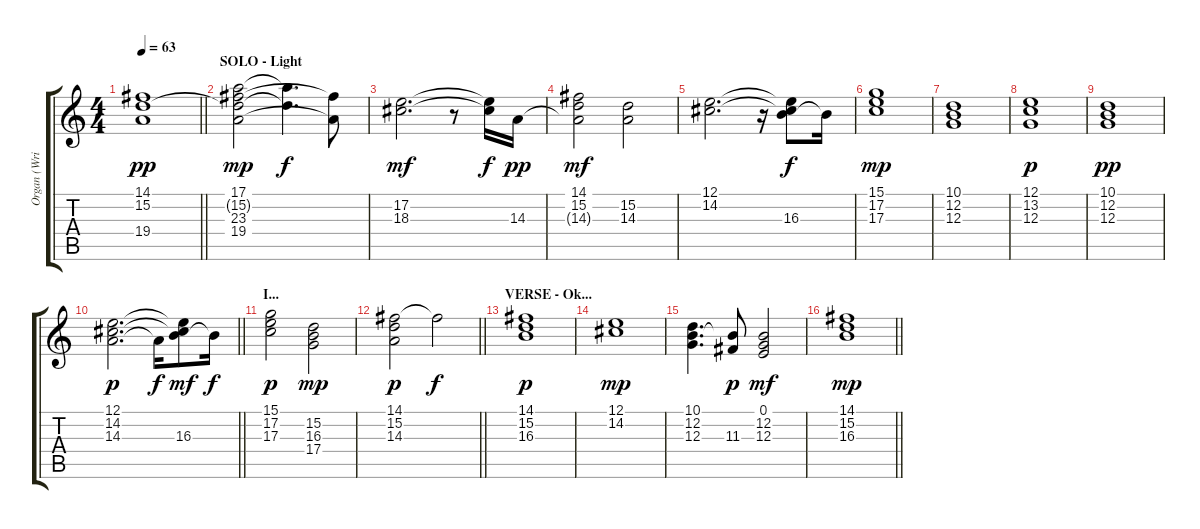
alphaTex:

\track ("Organ (Wright)" "Organ (Wri") {instrument rockorgan}
\staff {score tabs}
\tuning (E4 B3 G3 D3 A2 E2) {hide}
\ts (4 4)
\tempo 63
\clef g2
\barLineRight lightlight
\ks c
(14.1 15.2 19.4).1{dy pp} |
\section ("" "SOLO - Light")
(17.1 15.2{t} 23.3 19.4).2{dy mp} (17.1{t} 15.2{t}).4{d dy f} (23.3{t} 19.4{t}).8 |
(17.2 18.3).2{d dy mf} r.8 (17.2{t} 18.3{t}).16{dy f} 14.3.16{dy pp} |
(14.1 15.2 14.3{t}).2{dy mf} (15.2 14.3).2 |
(12.1 14.2).2{d} r.16 (12.1{t} 14.2{t} 16.3).8{dy f} 16.3{t}.16 |
(15.1 17.2 17.3).1{dy mp} |
(10.1 12.2 12.3).1 |
(12.1 13.2 12.3).1{dy p} |
(10.1 12.2 12.3).1{dy pp} |
\barLineRight lightlight
(12.1 14.2 14.3).2{d dy p} 14.3{t}.16{dy f} (12.1{t} 14.2{t} 16.3).8{dy mf} 16.3{t}.16{dy f} |
\section ("" "I...")
(15.1 17.2 17.3).2{dy p} (15.2 16.3 17.4).2{dy mp} |
\barLineRight lightlight
(14.1 15.2 14.3).2{dy p} 14.1{t}.2{dy f} |
\section ("" "VERSE - Ok...")
(14.1 15.2 16.3).1{dy p} |
(12.1 14.2).1{dy mp} |
(10.1 12.2 12.3).4{d} (12.2{t} 11.3).8{dy p} (0.1 12.2 12.3).2{dy mf} |
\barLineRight lightlight
(14.1 15.2 16.3).1{dy mp}
